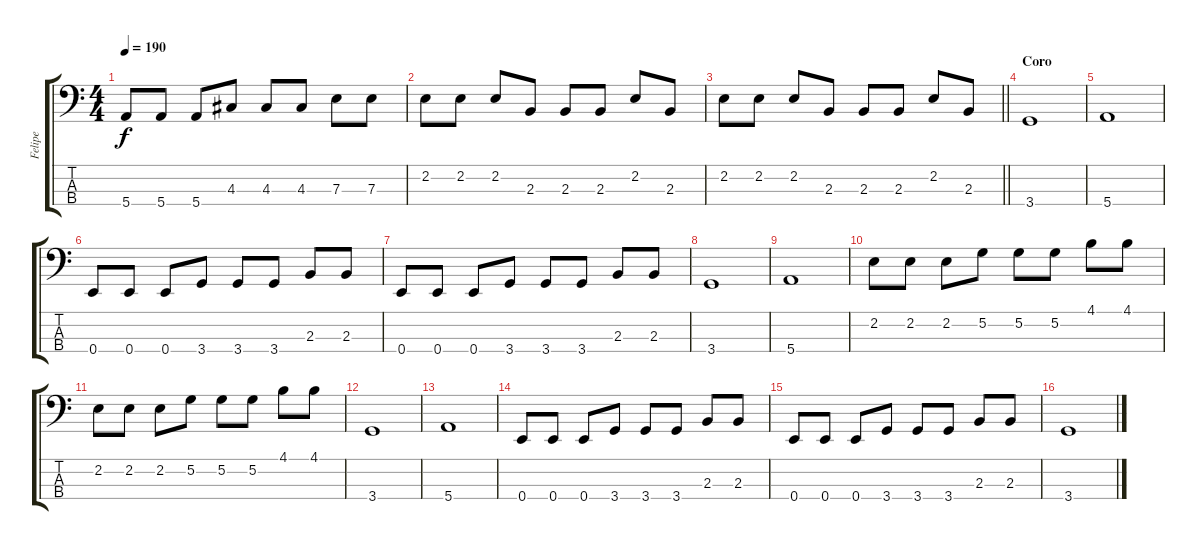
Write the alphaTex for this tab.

\track ("Felipe" "Felipe") {instrument electricbassfinger}
\staff {score tabs}
\tuning (G2 D2 A1 E1) {hide}
\ts (4 4)
\tempo 190
\clef f4
\ks c
5.4.8{dy f} 5.4.8 5.4.8 4.3.8 4.3.8 4.3.8 7.3.8 7.3.8 |
2.2.8 2.2.8 2.2.8 2.3.8 2.3.8 2.3.8 2.2.8 2.3.8 |
\barLineRight lightlight
2.2.8 2.2.8 2.2.8 2.3.8 2.3.8 2.3.8 2.2.8 2.3.8 |
\section ("" "Coro")
3.4.1 |
5.4.1 |
0.4.8 0.4.8 0.4.8 3.4.8 3.4.8 3.4.8 2.3.8 2.3.8 |
0.4.8 0.4.8 0.4.8 3.4.8 3.4.8 3.4.8 2.3.8 2.3.8 |
3.4.1 |
5.4.1 |
2.2.8 2.2.8 2.2.8 5.2.8 5.2.8 5.2.8 4.1.8 4.1.8 |
2.2.8 2.2.8 2.2.8 5.2.8 5.2.8 5.2.8 4.1.8 4.1.8 |
3.4.1 |
5.4.1 |
0.4.8 0.4.8 0.4.8 3.4.8 3.4.8 3.4.8 2.3.8 2.3.8 |
0.4.8 0.4.8 0.4.8 3.4.8 3.4.8 3.4.8 2.3.8 2.3.8 |
3.4.1
